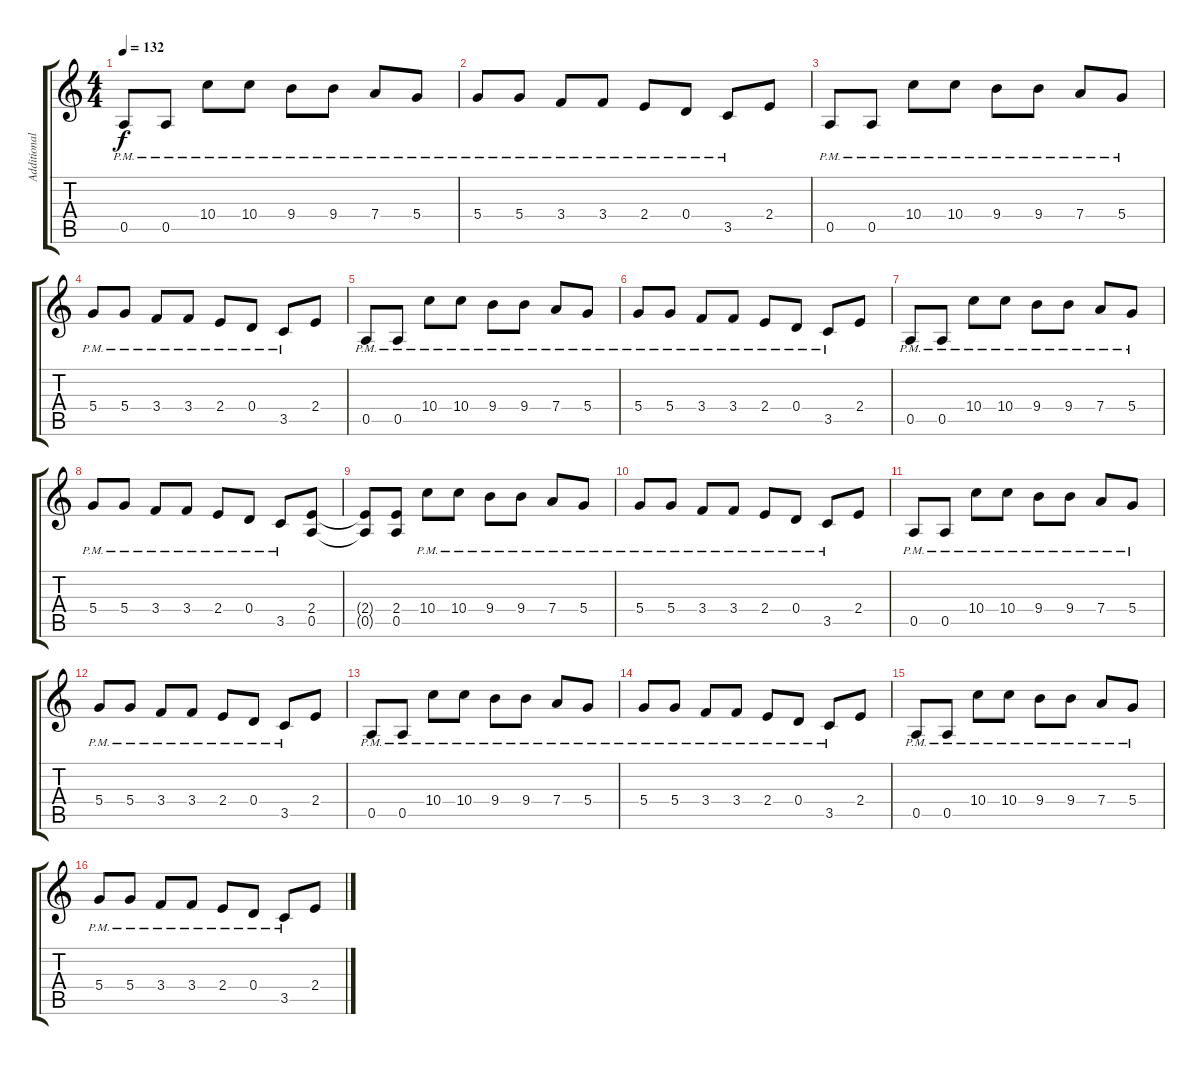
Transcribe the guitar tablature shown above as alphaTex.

\track ("Additional Guitar" "Additional") {instrument distortionguitar}
\staff {score tabs}
\tuning (E4 B3 G3 D3 A2 E2) {hide}
\ts (4 4)
\tempo 132
\clef g2
\ks c
0.5{pm}.8{dy f instrument distortionguitar} 0.5{pm}.8 10.4{pm}.8 10.4{pm}.8 9.4{pm}.8 9.4{pm}.8 7.4{pm}.8 5.4{pm}.8 |
5.4{pm}.8 5.4{pm}.8 3.4{pm}.8 3.4{pm}.8 2.4{pm}.8 0.4{pm}.8 3.5{pm}.8 2.4.8 |
0.5{pm}.8 0.5{pm}.8 10.4{pm}.8 10.4{pm}.8 9.4{pm}.8 9.4{pm}.8 7.4{pm}.8 5.4{pm}.8 |
5.4{pm}.8 5.4{pm}.8 3.4{pm}.8 3.4{pm}.8 2.4{pm}.8 0.4{pm}.8 3.5{pm}.8 2.4.8 |
0.5{pm}.8 0.5{pm}.8 10.4{pm}.8 10.4{pm}.8 9.4{pm}.8 9.4{pm}.8 7.4{pm}.8 5.4{pm}.8 |
5.4{pm}.8 5.4{pm}.8 3.4{pm}.8 3.4{pm}.8 2.4{pm}.8 0.4{pm}.8 3.5{pm}.8 2.4.8 |
0.5{pm}.8 0.5{pm}.8 10.4{pm}.8 10.4{pm}.8 9.4{pm}.8 9.4{pm}.8 7.4{pm}.8 5.4{pm}.8 |
5.4{pm}.8 5.4{pm}.8 3.4{pm}.8 3.4{pm}.8 2.4{pm}.8 0.4{pm}.8 3.5{pm}.8 (2.4 0.5).8 |
(2.4{t} 0.5{t}).8 (2.4 0.5).8 10.4{pm}.8 10.4{pm}.8 9.4{pm}.8 9.4{pm}.8 7.4{pm}.8 5.4{pm}.8 |
5.4{pm}.8 5.4{pm}.8 3.4{pm}.8 3.4{pm}.8 2.4{pm}.8 0.4{pm}.8 3.5{pm}.8 2.4.8 |
0.5{pm}.8 0.5{pm}.8 10.4{pm}.8 10.4{pm}.8 9.4{pm}.8 9.4{pm}.8 7.4{pm}.8 5.4{pm}.8 |
5.4{pm}.8 5.4{pm}.8 3.4{pm}.8 3.4{pm}.8 2.4{pm}.8 0.4{pm}.8 3.5{pm}.8 2.4.8 |
0.5{pm}.8 0.5{pm}.8 10.4{pm}.8 10.4{pm}.8 9.4{pm}.8 9.4{pm}.8 7.4{pm}.8 5.4{pm}.8 |
5.4{pm}.8 5.4{pm}.8 3.4{pm}.8 3.4{pm}.8 2.4{pm}.8 0.4{pm}.8 3.5{pm}.8 2.4.8 |
0.5{pm}.8 0.5{pm}.8 10.4{pm}.8 10.4{pm}.8 9.4{pm}.8 9.4{pm}.8 7.4{pm}.8 5.4{pm}.8 |
5.4{pm}.8 5.4{pm}.8 3.4{pm}.8 3.4{pm}.8 2.4{pm}.8 0.4{pm}.8 3.5{pm}.8 2.4.8
